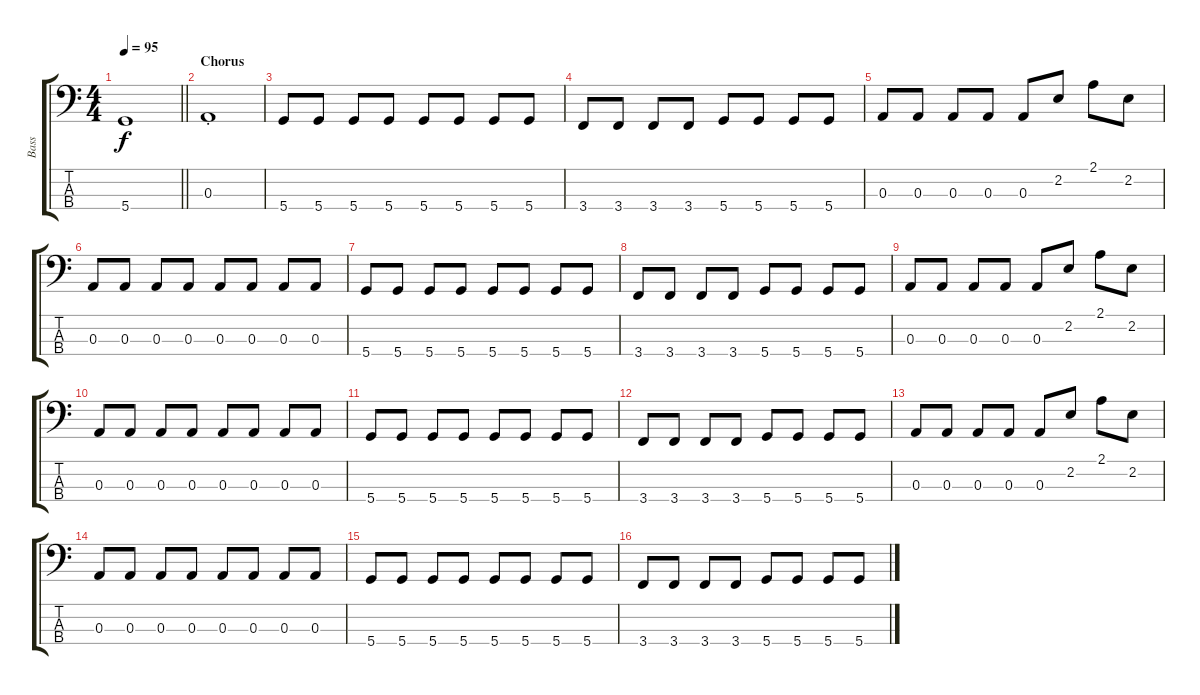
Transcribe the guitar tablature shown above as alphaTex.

\track ("Bass" "Bass") {instrument electricbassfinger}
\staff {score tabs}
\tuning (G2 D2 A1 D1) {hide}
\ts (4 4)
\tempo 95
\clef f4
\barLineRight lightlight
\ks c
5.4.1{dy f} |
\section ("" "Chorus")
0.3{st}.1 |
5.4.8 5.4.8 5.4.8 5.4.8 5.4.8 5.4.8 5.4.8 5.4.8 |
3.4.8 3.4.8 3.4.8 3.4.8 5.4.8 5.4.8 5.4.8 5.4.8 |
0.3.8 0.3.8 0.3.8 0.3.8 0.3.8 2.2.8 2.1.8 2.2.8 |
0.3.8 0.3.8 0.3.8 0.3.8 0.3.8 0.3.8 0.3.8 0.3.8 |
5.4.8 5.4.8 5.4.8 5.4.8 5.4.8 5.4.8 5.4.8 5.4.8 |
3.4.8 3.4.8 3.4.8 3.4.8 5.4.8 5.4.8 5.4.8 5.4.8 |
0.3.8 0.3.8 0.3.8 0.3.8 0.3.8 2.2.8 2.1.8 2.2.8 |
0.3.8 0.3.8 0.3.8 0.3.8 0.3.8 0.3.8 0.3.8 0.3.8 |
5.4.8 5.4.8 5.4.8 5.4.8 5.4.8 5.4.8 5.4.8 5.4.8 |
3.4.8 3.4.8 3.4.8 3.4.8 5.4.8 5.4.8 5.4.8 5.4.8 |
0.3.8 0.3.8 0.3.8 0.3.8 0.3.8 2.2.8 2.1.8 2.2.8 |
0.3.8 0.3.8 0.3.8 0.3.8 0.3.8 0.3.8 0.3.8 0.3.8 |
5.4.8 5.4.8 5.4.8 5.4.8 5.4.8 5.4.8 5.4.8 5.4.8 |
3.4.8 3.4.8 3.4.8 3.4.8 5.4.8 5.4.8 5.4.8 5.4.8
